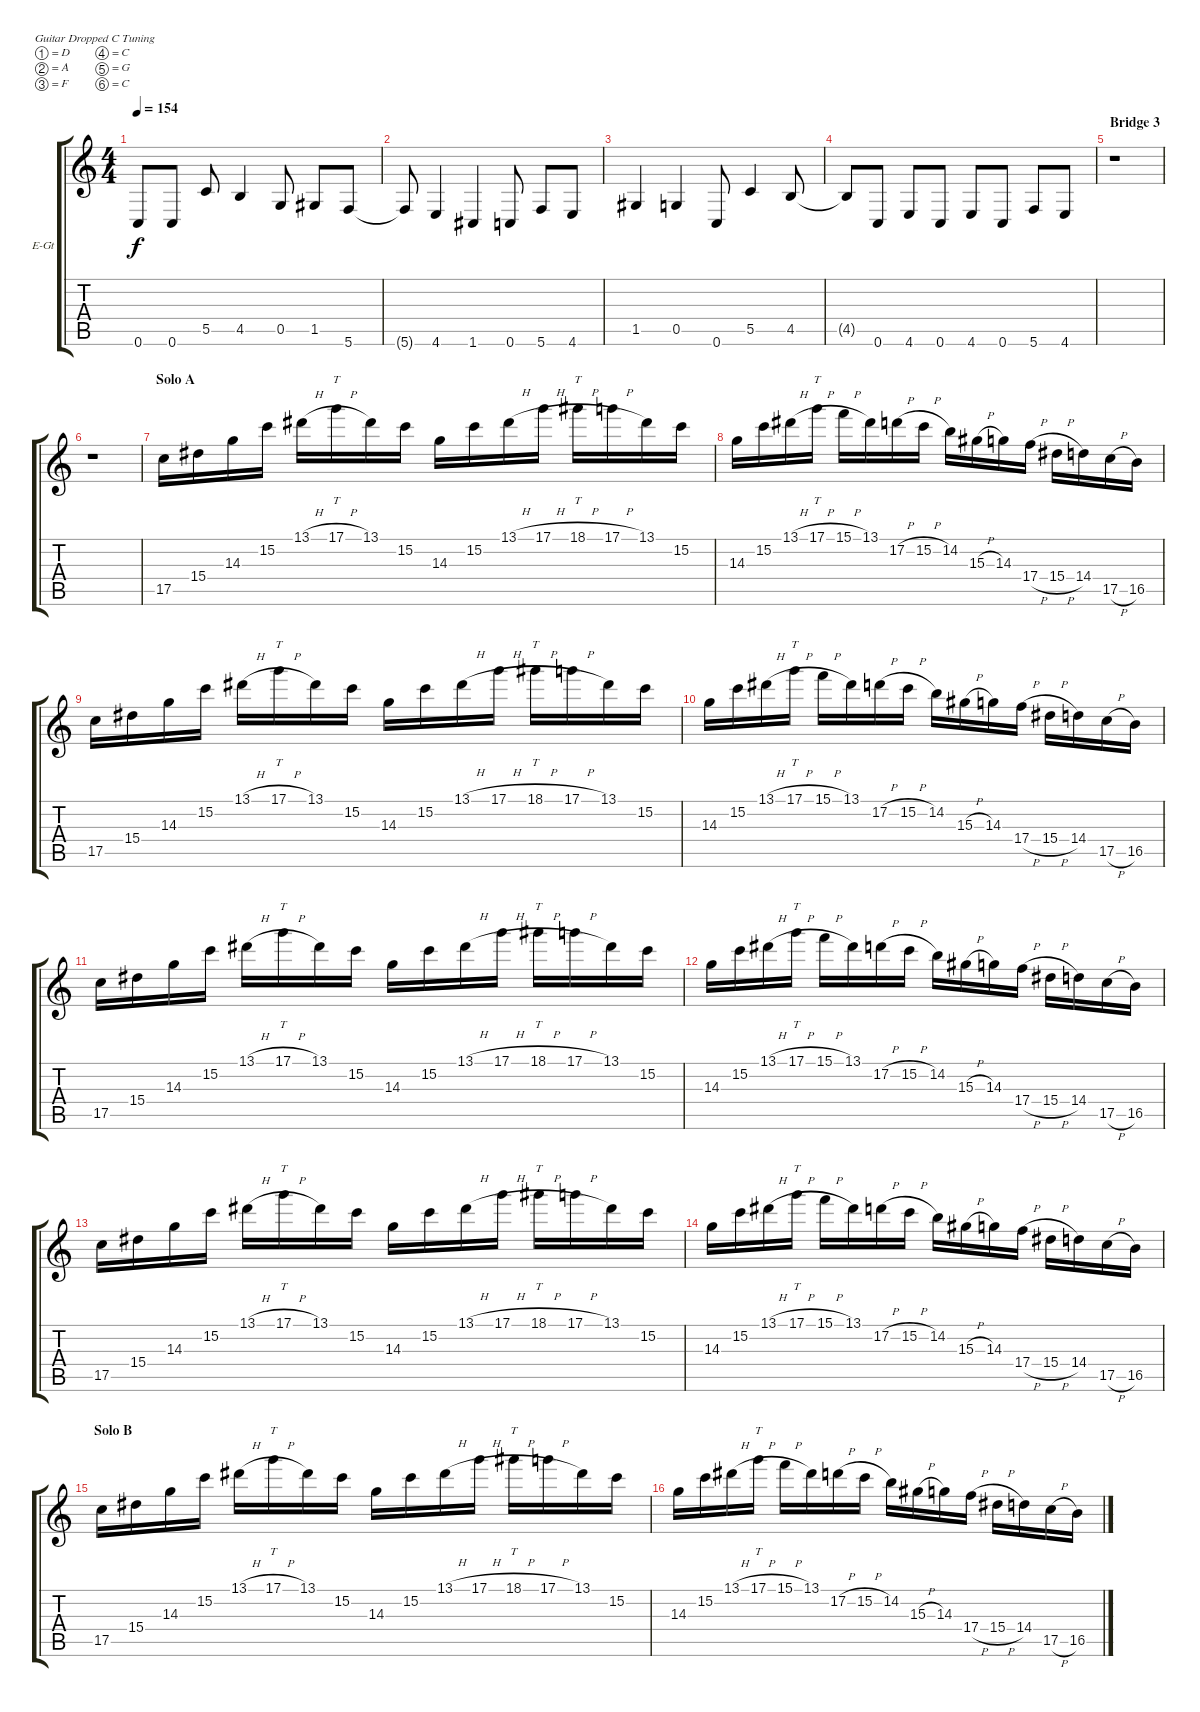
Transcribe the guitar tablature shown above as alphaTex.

\defaultSystemsLayout 4
\bracketExtendMode groupsimilarinstruments
\firstSystemTrackNameOrientation horizontal
\otherSystemsTrackNameOrientation horizontal
\track ("Lead" "E-Gt") {instrument overdrivenguitar}
\staff {score tabs}
\tuning (D4 A3 F3 C3 G2 C2)
\ts (4 4)
\tempo 154
\clef g2
\ks c
0.6.8{dy f} 0.6.8 5.5.8 4.5.4 0.5.8 1.5.8 5.6.8 |
5.6{t}.8 4.6.4 1.6.4 0.6.8 5.6.8 4.6.8 |
1.5.4 0.5.4 0.6.8 5.5.4 4.5.8 |
4.5{be (hold 0 0 60 0) t}.8 0.6.8 4.6.8 0.6.8 4.6.8 0.6.8 5.6.8 4.6.8 |
\section ("" "Bridge 3")
r.1 |
r.1 |
\section ("" "Solo A")
17.5.16 15.4.16 14.3.16 15.2.16 13.1{h}.16 17.1{h}.16{tt} 13.1.16 15.2.16 14.3.16 15.2.16 13.1{h}.16 17.1{h}.16 18.1{h}.16{tt} 17.1{h}.16 13.1.16 15.2.16 |
14.3.16 15.2.16 13.1{h}.16 17.1{h}.16{tt} 15.1{h}.16 13.1.16 17.2{h}.16 15.2{h}.16 14.2.16 15.3{h}.16 14.3.16 17.4{h}.16 15.4{h}.16 14.4.16 17.5{h}.16 16.5.16 |
17.5.16 15.4.16 14.3.16 15.2.16 13.1{h}.16 17.1{h}.16{tt} 13.1.16 15.2.16 14.3.16 15.2.16 13.1{h}.16 17.1{h}.16 18.1{h}.16{tt} 17.1{h}.16 13.1.16 15.2.16 |
14.3.16 15.2.16 13.1{h}.16 17.1{h}.16{tt} 15.1{h}.16 13.1.16 17.2{h}.16 15.2{h}.16 14.2.16 15.3{h}.16 14.3.16 17.4{h}.16 15.4{h}.16 14.4.16 17.5{h}.16 16.5.16 |
17.5.16 15.4.16 14.3.16 15.2.16 13.1{h}.16 17.1{h}.16{tt} 13.1.16 15.2.16 14.3.16 15.2.16 13.1{h}.16 17.1{h}.16 18.1{h}.16{tt} 17.1{h}.16 13.1.16 15.2.16 |
14.3.16 15.2.16 13.1{h}.16 17.1{h}.16{tt} 15.1{h}.16 13.1.16 17.2{h}.16 15.2{h}.16 14.2.16 15.3{h}.16 14.3.16 17.4{h}.16 15.4{h}.16 14.4.16 17.5{h}.16 16.5.16 |
17.5.16 15.4.16 14.3.16 15.2.16 13.1{h}.16 17.1{h}.16{tt} 13.1.16 15.2.16 14.3.16 15.2.16 13.1{h}.16 17.1{h}.16 18.1{h}.16{tt} 17.1{h}.16 13.1.16 15.2.16 |
14.3.16 15.2.16 13.1{h}.16 17.1{h}.16{tt} 15.1{h}.16 13.1.16 17.2{h}.16 15.2{h}.16 14.2.16 15.3{h}.16 14.3.16 17.4{h}.16 15.4{h}.16 14.4.16 17.5{h}.16 16.5.16 |
\section ("" "Solo B")
17.5.16 15.4.16 14.3.16 15.2.16 13.1{h}.16 17.1{h}.16{tt} 13.1.16 15.2.16 14.3.16 15.2.16 13.1{h}.16 17.1{h}.16 18.1{h}.16{tt} 17.1{h}.16 13.1.16 15.2.16 |
14.3.16 15.2.16 13.1{h}.16 17.1{h}.16{tt} 15.1{h}.16 13.1.16 17.2{h}.16 15.2{h}.16 14.2.16 15.3{h}.16 14.3.16 17.4{h}.16 15.4{h}.16 14.4.16 17.5{h}.16 16.5.16
